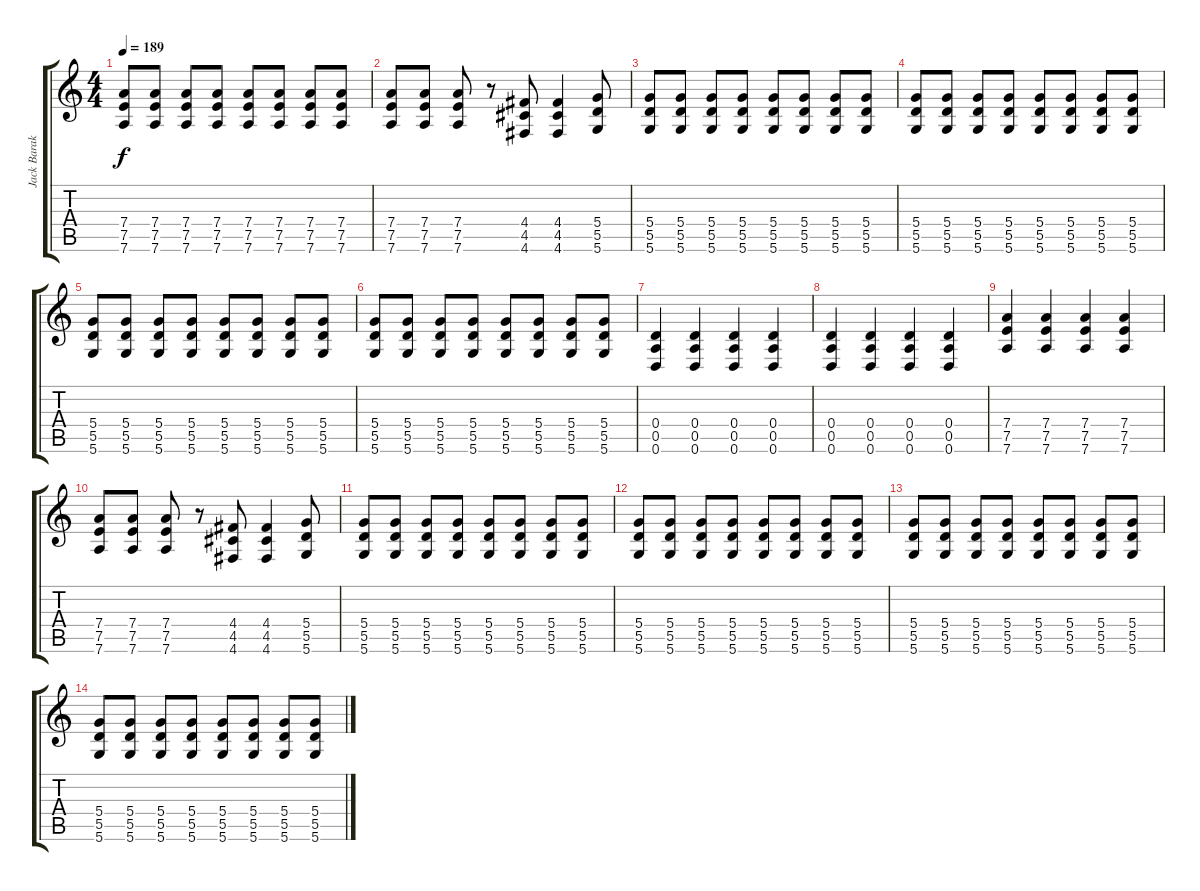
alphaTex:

\track ("Jack Barakat " "Jack Barak") {instrument distortionguitar}
\staff {score tabs}
\tuning (E4 B3 G3 D3 A2 D2) {hide}
\ts (4 4)
\tempo 189
\clef g2
\ks c
(7.4 7.5 7.6).8{dy f} (7.4 7.5 7.6).8 (7.4 7.5 7.6).8 (7.4 7.5 7.6).8 (7.4 7.5 7.6).8 (7.4 7.5 7.6).8 (7.4 7.5 7.6).8 (7.4 7.5 7.6).8 |
(7.4 7.5 7.6).8 (7.4 7.5 7.6).8 (7.4 7.5 7.6).8 r.8 (4.4 4.5 4.6).8 (4.4 4.5 4.6).4 (5.4 5.5 5.6).8 |
(5.4 5.5 5.6).8 (5.4 5.5 5.6).8 (5.4 5.5 5.6).8 (5.4 5.5 5.6).8 (5.4 5.5 5.6).8 (5.4 5.5 5.6).8 (5.4 5.5 5.6).8 (5.4 5.5 5.6).8 |
(5.4 5.5 5.6).8 (5.4 5.5 5.6).8 (5.4 5.5 5.6).8 (5.4 5.5 5.6).8 (5.4 5.5 5.6).8 (5.4 5.5 5.6).8 (5.4 5.5 5.6).8 (5.4 5.5 5.6).8 |
(5.4 5.5 5.6).8 (5.4 5.5 5.6).8 (5.4 5.5 5.6).8 (5.4 5.5 5.6).8 (5.4 5.5 5.6).8 (5.4 5.5 5.6).8 (5.4 5.5 5.6).8 (5.4 5.5 5.6).8 |
(5.4 5.5 5.6).8 (5.4 5.5 5.6).8 (5.4 5.5 5.6).8 (5.4 5.5 5.6).8 (5.4 5.5 5.6).8 (5.4 5.5 5.6).8 (5.4 5.5 5.6).8 (5.4 5.5 5.6).8 |
(0.4 0.5 0.6).4 (0.4 0.5 0.6).4 (0.4 0.5 0.6).4 (0.4 0.5 0.6).4 |
(0.4 0.5 0.6).4 (0.4 0.5 0.6).4 (0.4 0.5 0.6).4 (0.4 0.5 0.6).4 |
(7.4 7.5 7.6).4 (7.4 7.5 7.6).4 (7.4 7.5 7.6).4 (7.4 7.5 7.6).4 |
(7.4 7.5 7.6).8 (7.4 7.5 7.6).8 (7.4 7.5 7.6).8 r.8 (4.4 4.5 4.6).8 (4.4 4.5 4.6).4 (5.4 5.5 5.6).8 |
(5.4 5.5 5.6).8 (5.4 5.5 5.6).8 (5.4 5.5 5.6).8 (5.4 5.5 5.6).8 (5.4 5.5 5.6).8 (5.4 5.5 5.6).8 (5.4 5.5 5.6).8 (5.4 5.5 5.6).8 |
(5.4 5.5 5.6).8 (5.4 5.5 5.6).8 (5.4 5.5 5.6).8 (5.4 5.5 5.6).8 (5.4 5.5 5.6).8 (5.4 5.5 5.6).8 (5.4 5.5 5.6).8 (5.4 5.5 5.6).8 |
(5.4 5.5 5.6).8 (5.4 5.5 5.6).8 (5.4 5.5 5.6).8 (5.4 5.5 5.6).8 (5.4 5.5 5.6).8 (5.4 5.5 5.6).8 (5.4 5.5 5.6).8 (5.4 5.5 5.6).8 |
(5.4 5.5 5.6).8 (5.4 5.5 5.6).8 (5.4 5.5 5.6).8 (5.4 5.5 5.6).8 (5.4 5.5 5.6).8 (5.4 5.5 5.6).8 (5.4 5.5 5.6).8 (5.4 5.5 5.6).8
